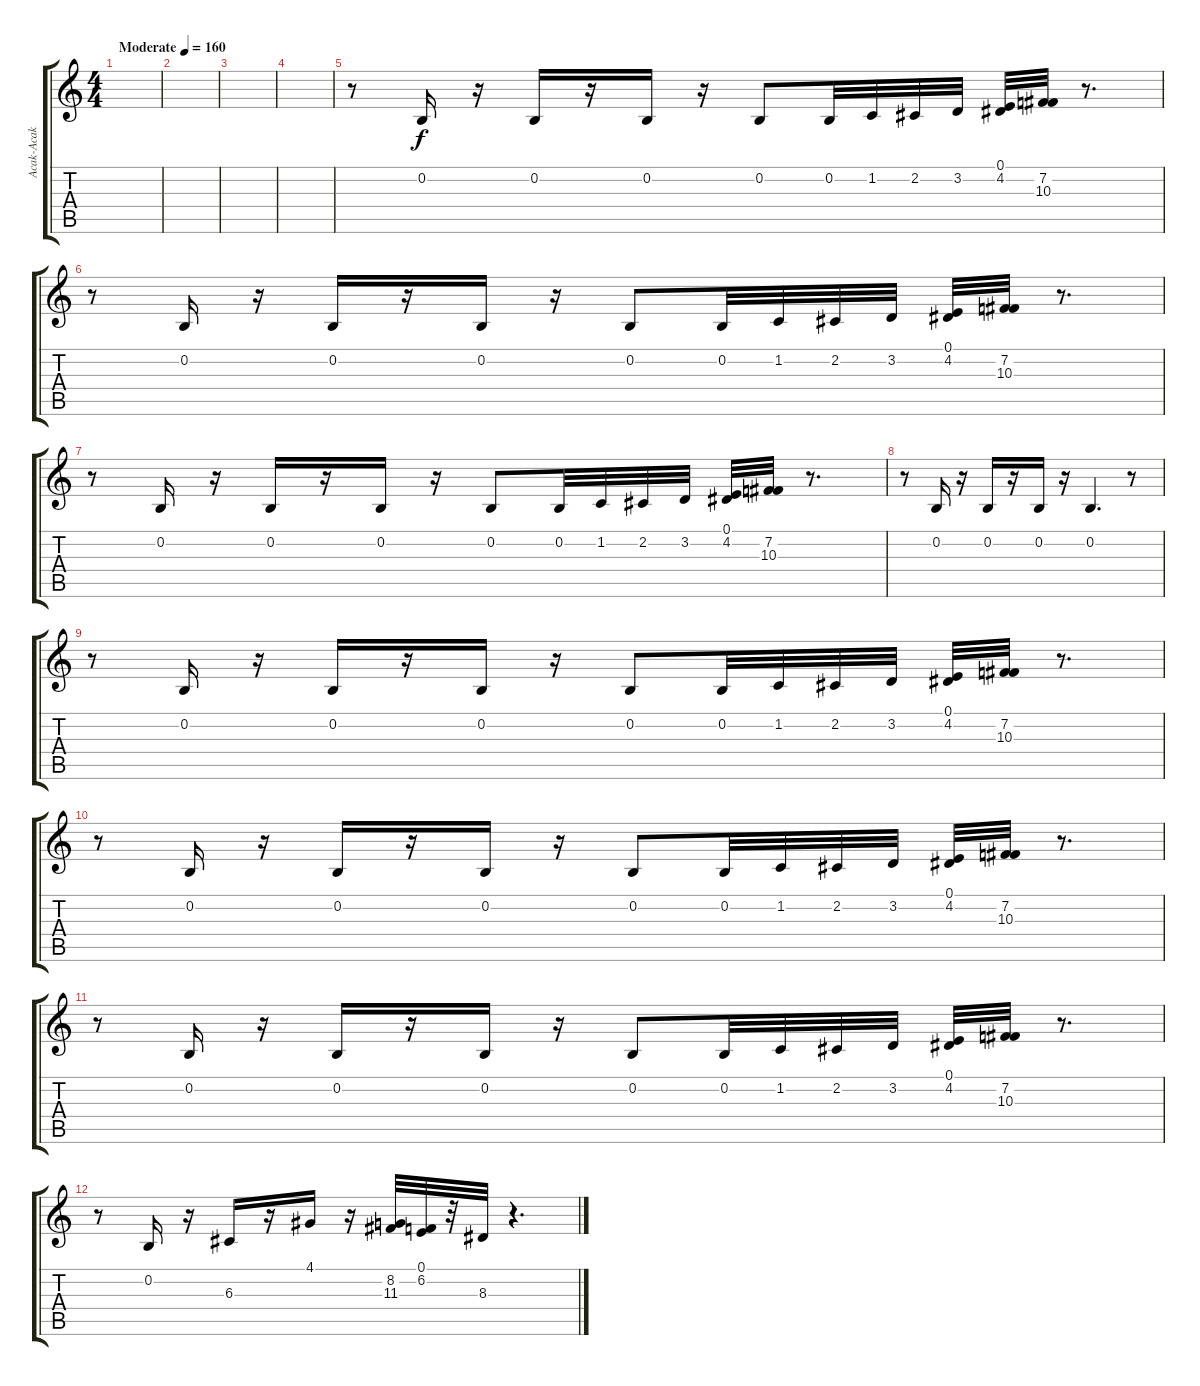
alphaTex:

\track ("Acak-Acak" "Acak-Acak") {instrument lead2sawtooth}
\staff {score tabs}
\tuning (E4 B3 G3 D3 A2 E2) {hide}
\ts (4 4)
\tempo (160 "Moderate")
\clef g2
\ks c
|
|
|
|
r.8 0.2.16 r.16 0.2.16 r.16 0.2.16 r.16 0.2.8 0.2.32 1.2.32 2.2.32 3.2.32 (0.1 4.2).32 (7.2 10.3).32 r.8{d} |
r.8 0.2.16 r.16 0.2.16 r.16 0.2.16 r.16 0.2.8 0.2.32 1.2.32 2.2.32 3.2.32 (0.1 4.2).32 (7.2 10.3).32 r.8{d} |
r.8 0.2.16 r.16 0.2.16 r.16 0.2.16 r.16 0.2.8 0.2.32 1.2.32 2.2.32 3.2.32 (0.1 4.2).32 (7.2 10.3).32 r.8{d} |
r.8 0.2.16 r.16 0.2.16 r.16 0.2.16 r.16 0.2.4{d} r.8 |
r.8 0.2.16 r.16 0.2.16 r.16 0.2.16 r.16 0.2.8 0.2.32 1.2.32 2.2.32 3.2.32 (0.1 4.2).32 (7.2 10.3).32 r.8{d} |
r.8 0.2.16 r.16 0.2.16 r.16 0.2.16 r.16 0.2.8 0.2.32 1.2.32 2.2.32 3.2.32 (0.1 4.2).32 (7.2 10.3).32 r.8{d} |
r.8 0.2.16 r.16 0.2.16 r.16 0.2.16 r.16 0.2.8 0.2.32 1.2.32 2.2.32 3.2.32 (0.1 4.2).32 (7.2 10.3).32 r.8{d} |
r.8 0.2.16 r.16 6.3.16 r.16 4.1.16 r.16 (8.2 11.3).32 (0.1 6.2).32 r.32 8.3.32 r.4{d}
